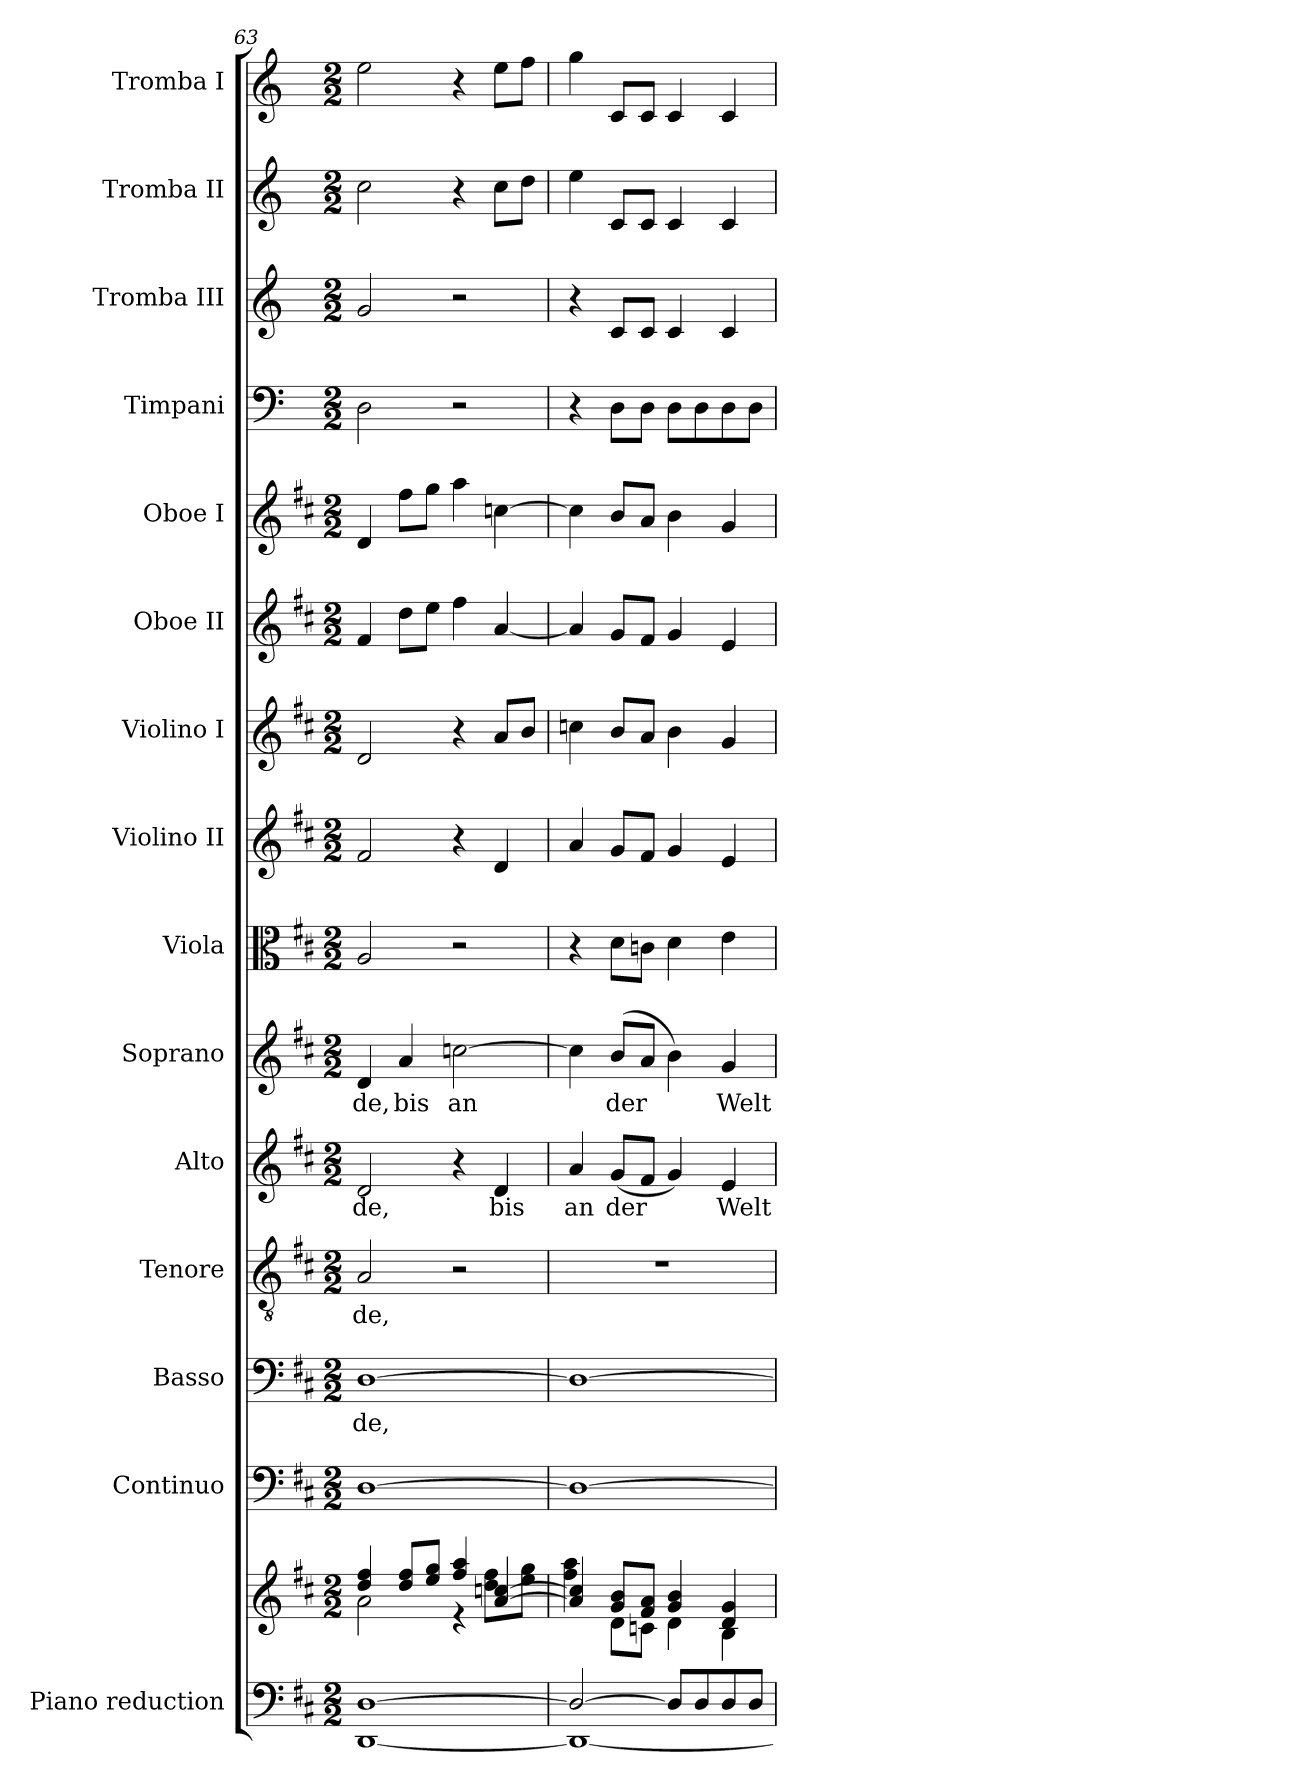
**kern	**kern	**kern	**kern	**text	**kern	**text	**kern	**text	**kern	**text	**kern	**kern	**kern	**kern	**kern	**kern	**kern	**kern	**kern
*part15	*part15	*part14	*part13	*part13	*part12	*part12	*part11	*part11	*part10	*part10	*part9	*part8	*part7	*part6	*part5	*part4	*part3	*part2	*part1
*staff16	*staff15	*staff14	*staff13	*staff13	*staff12	*staff12	*staff11	*staff11	*staff10	*staff10	*staff9	*staff8	*staff7	*staff6	*staff5	*staff4	*staff3	*staff2	*staff1
*I"Piano reduction	*	*I"Continuo	*I"Basso	*	*I"Tenore	*	*I"Alto	*	*I"Soprano	*	*I"Viola	*I"Violino II	*I"Violino I	*I"Oboe II	*I"Oboe I	*I"Timpani	*I"Tromba III	*I"Tromba II	*I"Tromba I
*I'Pno	*	*	*	*	*	*	*	*	*	*	*I'Vla	*I'Vln	*I'Vln	*I'Ob	*I'Ob	*I'Timp	*	*	*
!!LO:PB:g=z
*clefF4	*clefG2	*clefF4	*clefF4	*	*clefGv2	*	*clefG2	*	*clefG2	*	*clefC3	*clefG2	*clefG2	*clefG2	*clefG2	*clefF4	*clefG2	*clefG2	*clefG2
*	*	*	*	*	*	*	*	*	*	*	*	*	*	*	*	*	*ITrd-1c-2	*ITrd-1c-2	*ITrd-1c-2
*k[f#c#]	*k[f#c#]	*k[f#c#]	*k[f#c#]	*	*k[f#c#]	*	*k[f#c#]	*	*k[f#c#]	*	*k[f#c#]	*k[f#c#]	*k[f#c#]	*k[f#c#]	*k[f#c#]	*k[]	*k[f#c#]	*k[f#c#]	*k[f#c#]
*M2/2	*M2/2	*M2/2	*M2/2	*	*M2/2	*	*M2/2	*	*M2/2	*	*M2/2	*M2/2	*M2/2	*M2/2	*M2/2	*M2/2	*M2/2	*M2/2	*M2/2
=63	=63	=63	=63	=63	=63	=63	=63	=63	=63	=63	=63	=63	=63	=63	=63	=63	=63	=63	=63
*^	*^	*	*	*	*	*	*	*	*	*	*	*	*	*	*	*	*	*	*
!	!	!	!	!	!	!LO:LY:b	!	!LO:LY:b	!	!LO:LY:b	!	!LO:LY:b	!	!	!	!	!	!	!	!	!
[1D	[1DD	4dd/ 4ff#/	2a\	[1D	[1D	-de,	2A/	-de,	2d/	-de,	4d/	-de,	2A/	2f#/	2d/	4f#/	4d/	2D\	2a/	2dd\	2ff#\
!	!	!	!	!	!	!	!	!	!	!	!	!LO:LY:b	!	!	!	!	!	!	!	!	!
.	.	8dd/ 8ff#/L	.	.	.	.	.	.	.	.	4a/	bis	.	.	.	8dd\L	8ff#\L	.	.	.	.
.	.	8ee/ 8gg/J	.	.	.	.	.	.	.	.	.	.	.	.	.	8ee\J	8gg\J	.	.	.	.
!	!	!	!	!	!	!	!	!	!	!	!	!LO:LY:b	!	!	!	!	!	!	!	!	!
.	.	4ff#/ 4aa/	4r	.	.	.	2r	.	4r	.	[2ccn\	an	2r	4r	4r	4ff#\	4aa\	2r	2r	4r	4r
!	!	!	!	!	!	!	!	!	!	!LO:LY:b	!	!	!	!	!	!	!	!	!	!	!
.	.	[4a/ [4ccn/	8dd\ 8ff#\L	.	.	.	.	.	4d/	bis	.	.	.	4d/	8a/L	[4a/	[4ccn\	.	.	8dd\L	8ff#\L
.	.	.	8ee\ 8gg\J	.	.	.	.	.	.	.	.	.	.	.	8b/J	.	.	.	.	8ee\J	8gg\J
=64	=64	=64	=64	=64	=64	=64	=64	=64	=64	=64	=64	=64	=64	=64	=64	=64	=64	=64	=64	=64	=64
!	!	!	!	!	!	!	!	!	!	!LO:LY:b	!	!	!	!	!	!	!	!	!	!	!
2D/_	1DD_	4a/] 4cc/]	4ff#\ 4aa\	1D_	1D_	.	1r	.	4a/	an	4cc\]	.	4r	4a/	4ccn\	4a/]	4cc\]	4r	4r	4ff#\	4aa\
!	!	!	!	!	!	!	!	!	!	!LO:LY:b	!	!LO:LY:b	!	!	!	!	!	!	!	!	!
.	.	8g/ 8b/L	8d\L	.	.	.	.	.	(<8g/L	der	(>8b/L	der	8d\L	8g/L	8b/L	8g/L	8b/L	8D\L	8d/L	8d/L	8d/L
.	.	8f#/ 8a/J	8cn\J	.	.	.	.	.	8f#/J	.	8a/J	.	8cn\J	8f#/J	8a/J	8f#/J	8a/J	8D\J	8d/J	8d/J	8d/J
8D/L]	.	4g/ 4b/	4d\	.	.	.	.	.	4g/)	.	4b\)	.	4d\	4g/	4b\	4g/	4b\	8D\L	4d/	4d/	4d/
8D/	.	.	.	.	.	.	.	.	.	.	.	.	.	.	.	.	.	8D\	.	.	.
!	!	!	!	!	!	!	!	!	!	!LO:LY:b	!	!LO:LY:b	!	!	!	!	!	!	!	!	!
8D/	.	4d/ 4g/	4B\	.	.	.	.	.	4e/	Welt	4g/	Welt	4e\	4e/	4g/	4e/	4g/	8D\	4d/	4d/	4d/
8D/J	.	.	.	.	.	.	.	.	.	.	.	.	.	.	.	.	.	8D\J	.	.	.
*v	*v	*	*	*	*	*	*	*	*	*	*	*	*	*	*	*	*	*	*	*	*
*	*v	*v	*	*	*	*	*	*	*	*	*	*	*	*	*	*	*	*	*	*
=	=	=	=	=	=	=	=	=	=	=	=	=	=	=	=	=	=	=	=
*-	*-	*-	*-	*-	*-	*-	*-	*-	*-	*-	*-	*-	*-	*-	*-	*-	*-	*-	*-
